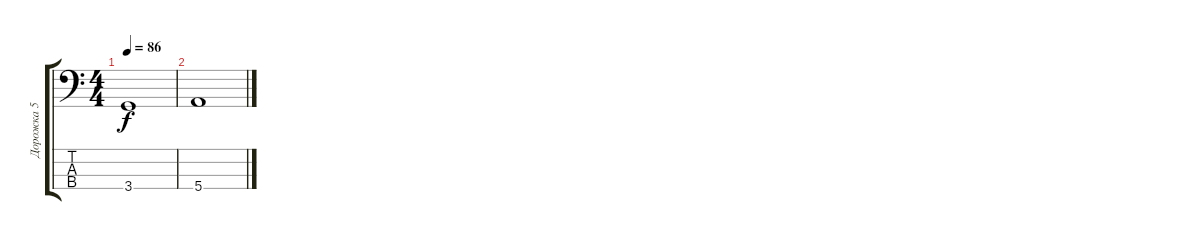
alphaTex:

\track ("Дорожка 5" "Дорожка 5") {instrument electricbassfinger}
\staff {score tabs}
\tuning (G2 D2 A1 E1) {hide}
\ts (4 4)
\tempo 86
\clef f4
\ks c
3.4.1{dy f} |
5.4.1
